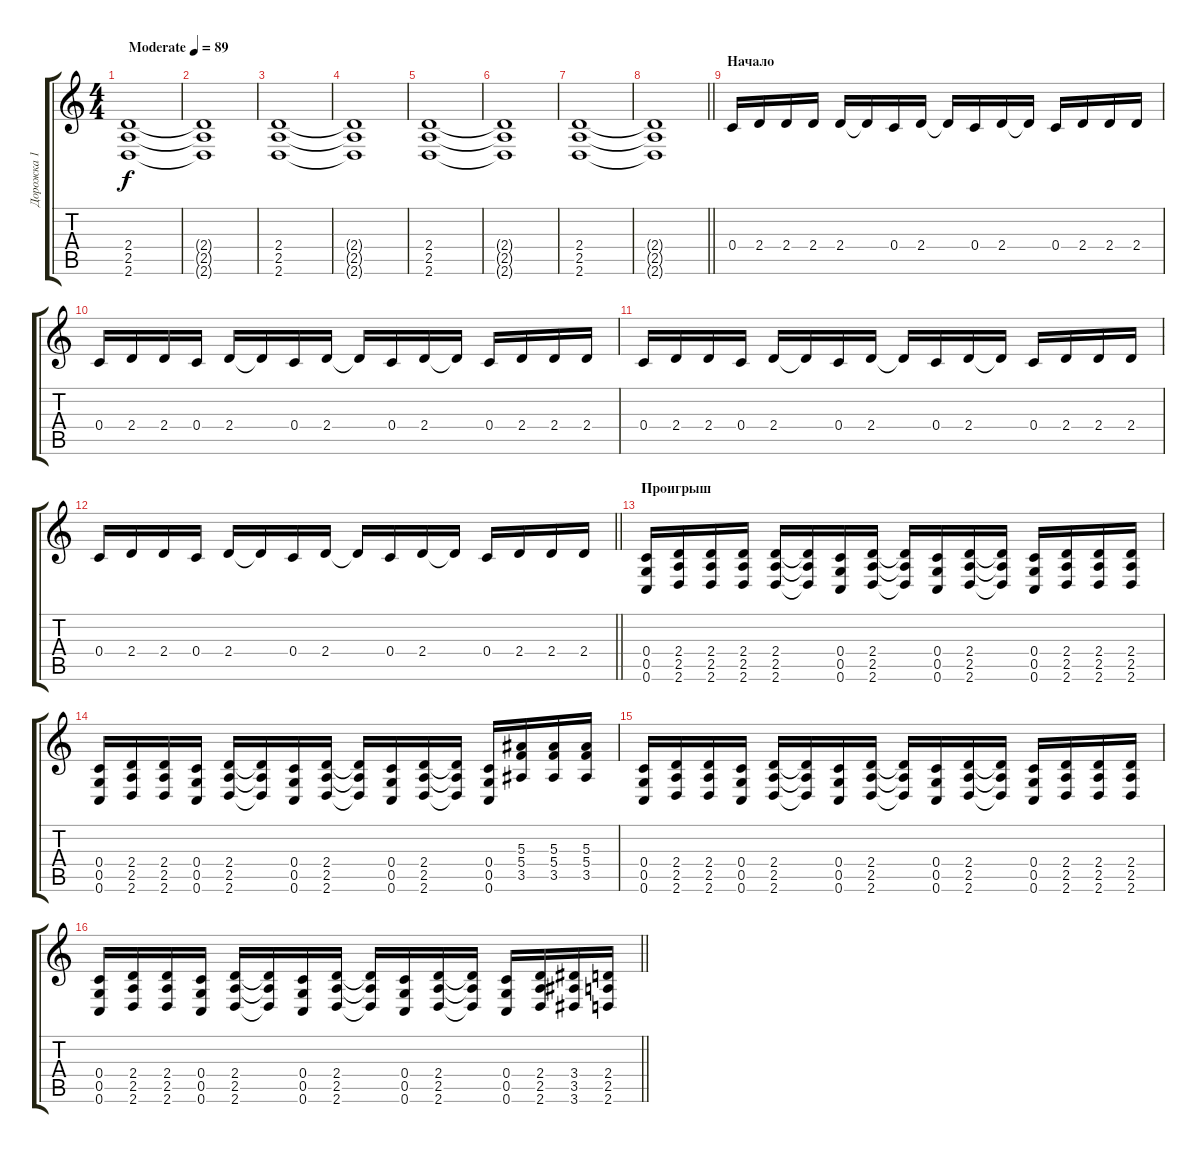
\track ("Дорожка 1" "Дорожка 1") {instrument distortionguitar}
\staff {score tabs}
\tuning (D4 A3 F3 C3 G2 C2) {hide}
\ts (4 4)
\tempo (89 "Moderate")
\clef g2
\ks c
(2.4 2.5 2.6).1{dy f volume 5 instrument distortionguitar} |
(2.4{t} 2.5{t} 2.6{t}).1 |
(2.4 2.5 2.6).1{volume 13} |
(2.4{t} 2.5{t} 2.6{t}).1{volume 5} |
(2.4 2.5 2.6).1{volume 5} |
(2.4{t} 2.5{t} 2.6{t}).1 |
(2.4 2.5 2.6).1{volume 13} |
\barLineRight lightlight
(2.4{t} 2.5{t} 2.6{t}).1{volume 5} |
\section ("" "Начало")
0.4.16{volume 13} 2.4.16 2.4.16 2.4.16 2.4.16 2.4{t}.16 0.4.16 2.4.16 2.4{t}.16 0.4.16 2.4.16 2.4{t}.16 0.4.16 2.4.16 2.4.16 2.4.16 |
0.4.16 2.4.16 2.4.16 0.4.16 2.4.16 2.4{t}.16 0.4.16 2.4.16 2.4{t}.16 0.4.16 2.4.16 2.4{t}.16 0.4.16 2.4.16 2.4.16 2.4.16 |
0.4.16 2.4.16 2.4.16 0.4.16 2.4.16 2.4{t}.16 0.4.16 2.4.16 2.4{t}.16 0.4.16 2.4.16 2.4{t}.16 0.4.16 2.4.16 2.4.16 2.4.16 |
\barLineRight lightlight
0.4.16 2.4.16 2.4.16 0.4.16 2.4.16 2.4{t}.16 0.4.16 2.4.16 2.4{t}.16 0.4.16 2.4.16 2.4{t}.16 0.4.16 2.4.16 2.4.16 2.4.16 |
\section ("" "Проигрыш")
(0.4 0.5 0.6).16 (2.4 2.5 2.6).16 (2.4 2.5 2.6).16 (2.4 2.5 2.6).16 (2.4 2.5 2.6).16 (2.4{t} 2.5{t} 2.6{t}).16 (0.4 0.5 0.6).16 (2.4 2.5 2.6).16 (2.4{t} 2.5{t} 2.6{t}).16 (0.4 0.5 0.6).16 (2.4 2.5 2.6).16 (2.4{t} 2.5{t} 2.6{t}).16 (0.4 0.5 0.6).16 (2.4 2.5 2.6).16 (2.4 2.5 2.6).16 (2.4 2.5 2.6).16 |
(0.4 0.5 0.6).16 (2.4 2.5 2.6).16 (2.4 2.5 2.6).16 (0.4 0.5 0.6).16 (2.4 2.5 2.6).16 (2.4{t} 2.5{t} 2.6{t}).16 (0.4 0.5 0.6).16 (2.4 2.5 2.6).16 (2.4{t} 2.5{t} 2.6{t}).16 (0.4 0.5 0.6).16 (2.4 2.5 2.6).16 (2.4{t} 2.5{t} 2.6{t}).16 (0.4 0.5 0.6).16 (5.3 5.4 3.5).16 (5.3 5.4 3.5).16 (5.3 5.4 3.5).16 |
(0.4 0.5 0.6).16 (2.4 2.5 2.6).16 (2.4 2.5 2.6).16 (0.4 0.5 0.6).16 (2.4 2.5 2.6).16 (2.4{t} 2.5{t} 2.6{t}).16 (0.4 0.5 0.6).16 (2.4 2.5 2.6).16 (2.4{t} 2.5{t} 2.6{t}).16 (0.4 0.5 0.6).16 (2.4 2.5 2.6).16 (2.4{t} 2.5{t} 2.6{t}).16 (0.4 0.5 0.6).16 (2.4 2.5 2.6).16 (2.4 2.5 2.6).16 (2.4 2.5 2.6).16 |
\barLineRight lightlight
(0.4 0.5 0.6).16 (2.4 2.5 2.6).16 (2.4 2.5 2.6).16 (0.4 0.5 0.6).16 (2.4 2.5 2.6).16 (2.4{t} 2.5{t} 2.6{t}).16 (0.4 0.5 0.6).16 (2.4 2.5 2.6).16 (2.4{t} 2.5{t} 2.6{t}).16 (0.4 0.5 0.6).16 (2.4 2.5 2.6).16 (2.4{t} 2.5{t} 2.6{t}).16 (0.4 0.5 0.6).16 (2.4 2.5 2.6).16 (3.4 3.5 3.6).16 (2.4 2.5 2.6).16
